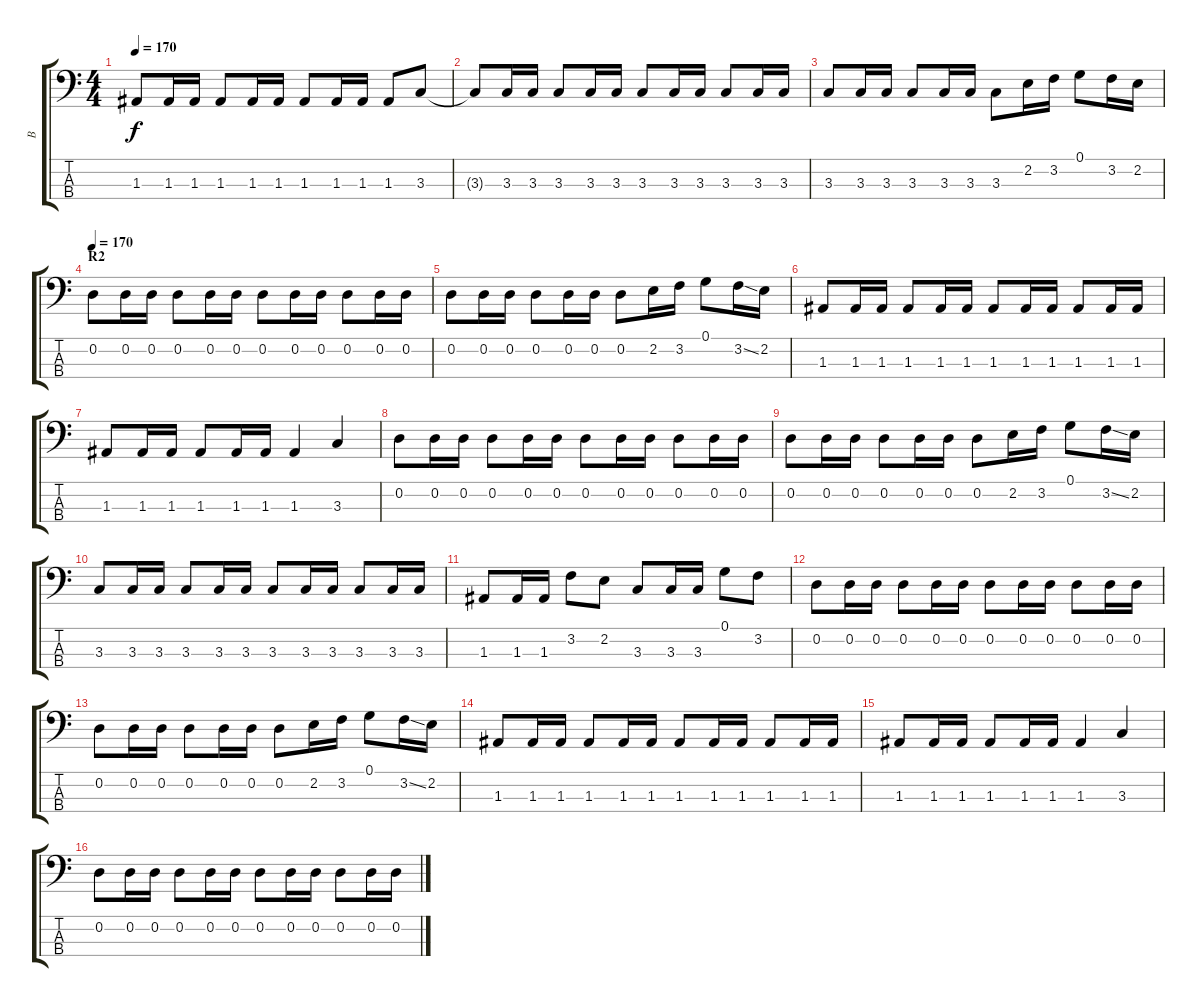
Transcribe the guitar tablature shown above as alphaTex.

\track ("B" "B") {instrument electricbassfinger}
\staff {score tabs}
\tuning (G2 D2 A1 E1) {hide}
\ts (4 4)
\tempo 170
\clef f4
\ks c
1.3{t}.8{dy f} 1.3.16 1.3.16 1.3.8 1.3.16 1.3.16 1.3.8 1.3.16 1.3.16 1.3.8 3.3.8 |
3.3{t}.8 3.3.16 3.3.16 3.3.8 3.3.16 3.3.16 3.3.8 3.3.16 3.3.16 3.3.8 3.3.16 3.3.16 |
3.3.8 3.3.16 3.3.16 3.3.8 3.3.16 3.3.16 3.3.8 2.2.16 3.2.16 0.1.8 3.2.16 2.2.16 |
\section ("" "R2")
\tempo 170
0.2.8 0.2.16 0.2.16 0.2.8 0.2.16 0.2.16 0.2.8 0.2.16 0.2.16 0.2.8 0.2.16 0.2.16 |
0.2.8 0.2.16 0.2.16 0.2.8 0.2.16 0.2.16 0.2.8 2.2.16 3.2.16 0.1.8 3.2{ss}.16 2.2.16 |
1.3.8 1.3.16 1.3.16 1.3.8 1.3.16 1.3.16 1.3.8 1.3.16 1.3.16 1.3.8 1.3.16 1.3.16 |
1.3.8 1.3.16 1.3.16 1.3.8 1.3.16 1.3.16 1.3.4 3.3.4 |
0.2.8 0.2.16 0.2.16 0.2.8 0.2.16 0.2.16 0.2.8 0.2.16 0.2.16 0.2.8 0.2.16 0.2.16 |
0.2.8 0.2.16 0.2.16 0.2.8 0.2.16 0.2.16 0.2.8 2.2.16 3.2.16 0.1.8 3.2{ss}.16 2.2.16 |
3.3.8 3.3.16 3.3.16 3.3.8 3.3.16 3.3.16 3.3.8 3.3.16 3.3.16 3.3.8 3.3.16 3.3.16 |
1.3.8 1.3.16 1.3.16 3.2.8 2.2.8 3.3.8 3.3.16 3.3.16 0.1.8 3.2.8 |
\section ("" "")
0.2.8 0.2.16 0.2.16 0.2.8 0.2.16 0.2.16 0.2.8 0.2.16 0.2.16 0.2.8 0.2.16 0.2.16 |
0.2.8 0.2.16 0.2.16 0.2.8 0.2.16 0.2.16 0.2.8 2.2.16 3.2.16 0.1.8 3.2{ss}.16 2.2.16 |
1.3.8 1.3.16 1.3.16 1.3.8 1.3.16 1.3.16 1.3.8 1.3.16 1.3.16 1.3.8 1.3.16 1.3.16 |
1.3.8 1.3.16 1.3.16 1.3.8 1.3.16 1.3.16 1.3.4 3.3.4 |
0.2.8 0.2.16 0.2.16 0.2.8 0.2.16 0.2.16 0.2.8 0.2.16 0.2.16 0.2.8 0.2.16 0.2.16
